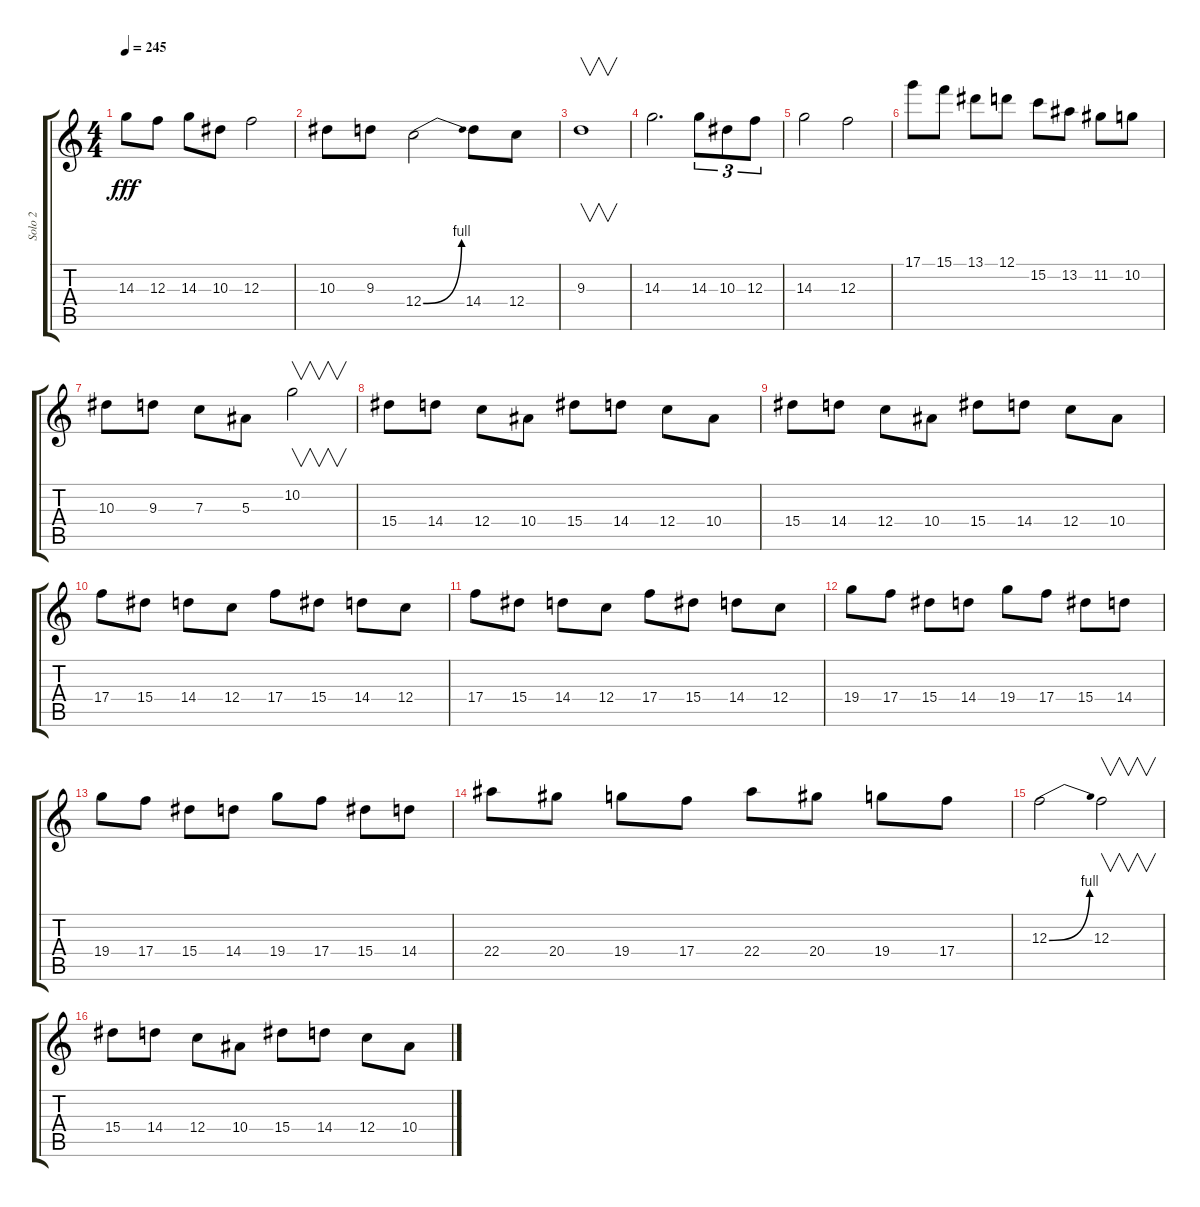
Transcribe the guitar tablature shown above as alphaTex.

\track ("Solo 2" "Solo 2") {instrument distortionguitar}
\staff {score tabs}
\tuning (D4 A3 F3 C3 G2 C2) {hide}
\ts (4 4)
\tempo 245
\clef g2
\ks c
14.3.8{dy fff} 12.3.8 14.3.8 10.3.8 12.3.2 |
10.3.8 9.3.8 12.4{be (bend 0 0 60 4)}.2 14.4.8 12.4.8 |
9.3.1{v instrument guitarharmonics} |
14.3.2{d instrument distortionguitar} 14.3.8{tu (3 2)} 10.3.8{tu (3 2)} 12.3.8{tu (3 2)} |
14.3.2 12.3.2 |
17.1.8 15.1.8 13.1.8 12.1.8 15.2.8 13.2.8 11.2.8 10.2.8 |
10.3.8 9.3.8 7.3.8 5.3.8 10.2.2{v instrument guitarharmonics} |
15.4.8{instrument distortionguitar} 14.4.8 12.4.8 10.4.8 15.4.8 14.4.8 12.4.8 10.4.8 |
15.4.8{instrument distortionguitar} 14.4.8 12.4.8 10.4.8 15.4.8 14.4.8 12.4.8 10.4.8 |
17.4.8 15.4.8 14.4.8 12.4.8 17.4.8 15.4.8 14.4.8 12.4.8 |
17.4.8 15.4.8 14.4.8 12.4.8 17.4.8 15.4.8 14.4.8 12.4.8 |
19.4.8 17.4.8 15.4.8 14.4.8 19.4.8 17.4.8 15.4.8 14.4.8 |
19.4.8 17.4.8 15.4.8 14.4.8 19.4.8 17.4.8 15.4.8 14.4.8 |
22.4.8 20.4.8 19.4.8 17.4.8 22.4.8 20.4.8 19.4.8 17.4.8 |
12.3{be (bend 0 0 60 4)}.2 12.3.2{v} |
15.4.8{instrument distortionguitar} 14.4.8 12.4.8 10.4.8 15.4.8 14.4.8 12.4.8 10.4.8
